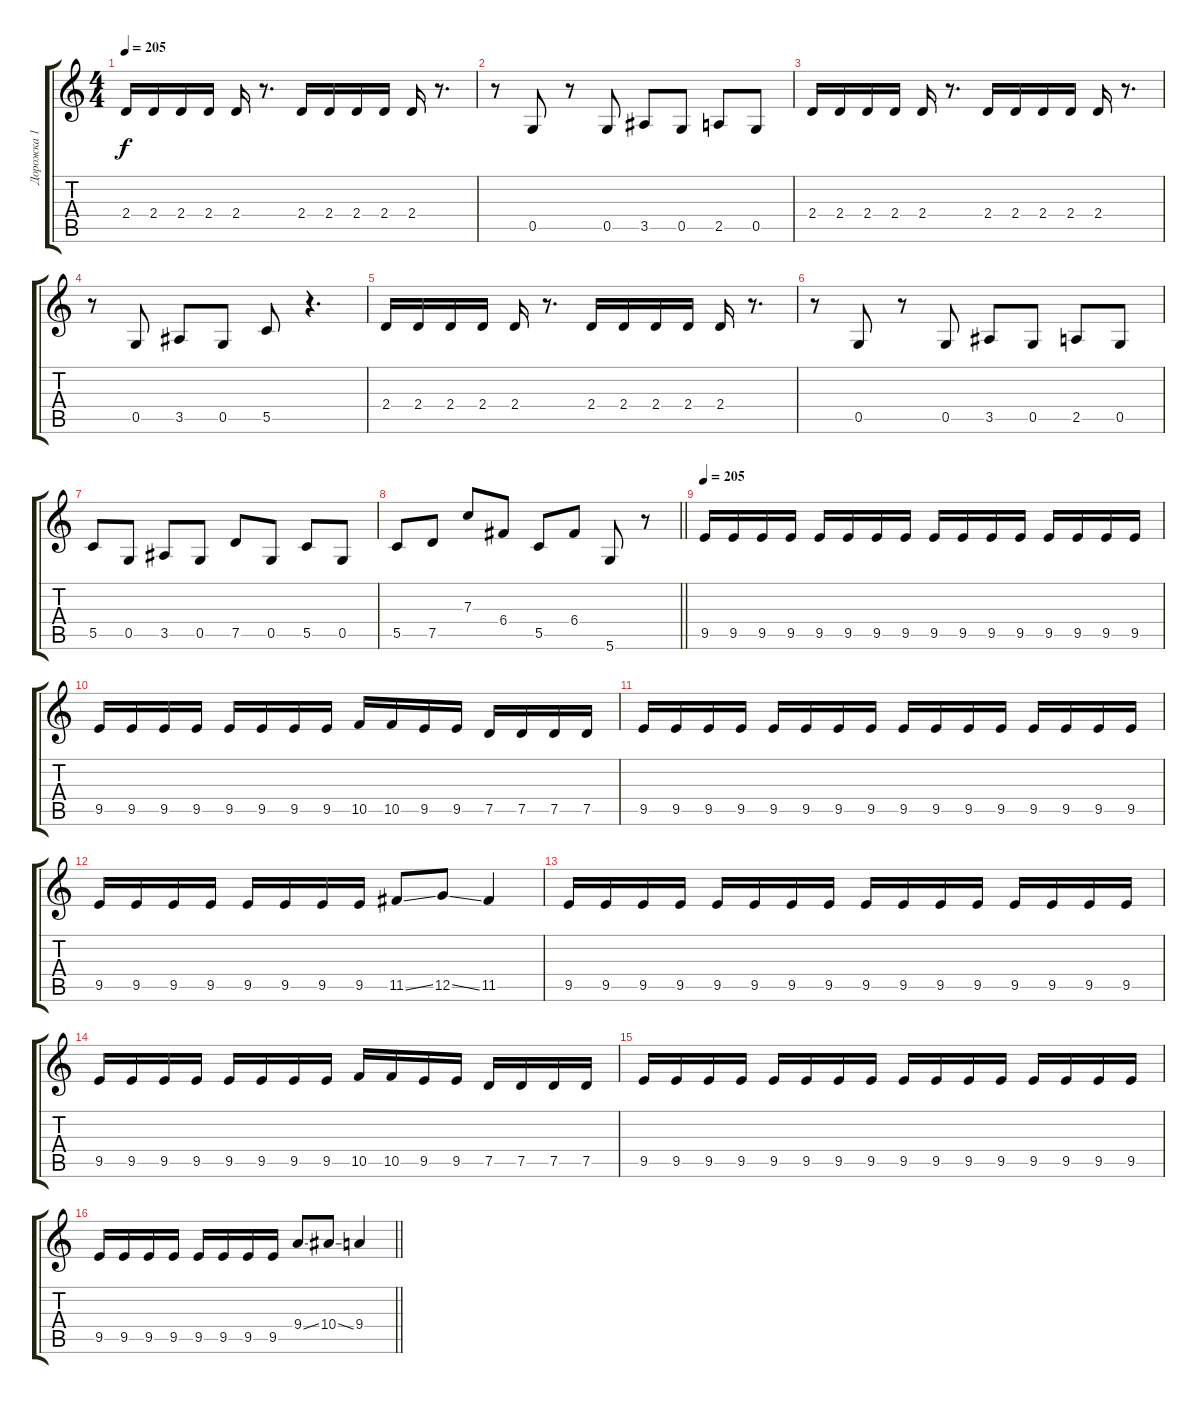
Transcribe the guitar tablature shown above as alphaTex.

\track ("Дорожка 1" "Дорожка 1") {instrument distortionguitar}
\staff {score tabs}
\tuning (D4 A3 F3 C3 G2 D2) {hide}
\ts (4 4)
\tempo 205
\clef g2
\ks c
2.4.16{dy f instrument distortionguitar} 2.4.16 2.4.16 2.4.16 2.4.16 r.8{d} 2.4.16 2.4.16 2.4.16 2.4.16 2.4.16 r.8{d} |
r.8 0.5.8 r.8 0.5.8 3.5.8 0.5.8 2.5.8 0.5.8 |
2.4.16 2.4.16 2.4.16 2.4.16 2.4.16 r.8{d} 2.4.16 2.4.16 2.4.16 2.4.16 2.4.16 r.8{d} |
r.8 0.5.8 3.5.8 0.5.8 5.5.8 r.4{d} |
2.4.16 2.4.16 2.4.16 2.4.16 2.4.16 r.8{d} 2.4.16 2.4.16 2.4.16 2.4.16 2.4.16 r.8{d} |
r.8 0.5.8 r.8 0.5.8 3.5.8 0.5.8 2.5.8 0.5.8 |
5.5.8 0.5.8 3.5.8 0.5.8 7.5.8 0.5.8 5.5.8 0.5.8 |
\barLineRight lightlight
5.5.8 7.5.8 7.3.8 6.4.8 5.5.8 6.4.8 5.6.8 r.8 |
\tempo 205
9.5.16 9.5.16 9.5.16 9.5.16 9.5.16 9.5.16 9.5.16 9.5.16 9.5.16 9.5.16 9.5.16 9.5.16 9.5.16 9.5.16 9.5.16 9.5.16 |
9.5.16 9.5.16 9.5.16 9.5.16 9.5.16 9.5.16 9.5.16 9.5.16 10.5.16 10.5.16 9.5.16 9.5.16 7.5.16 7.5.16 7.5.16 7.5.16 |
9.5.16 9.5.16 9.5.16 9.5.16 9.5.16 9.5.16 9.5.16 9.5.16 9.5.16 9.5.16 9.5.16 9.5.16 9.5.16 9.5.16 9.5.16 9.5.16 |
9.5.16 9.5.16 9.5.16 9.5.16 9.5.16 9.5.16 9.5.16 9.5.16 11.5{ss}.8 12.5{ss}.8 11.5.4 |
9.5.16 9.5.16 9.5.16 9.5.16 9.5.16 9.5.16 9.5.16 9.5.16 9.5.16 9.5.16 9.5.16 9.5.16 9.5.16 9.5.16 9.5.16 9.5.16 |
9.5.16 9.5.16 9.5.16 9.5.16 9.5.16 9.5.16 9.5.16 9.5.16 10.5.16 10.5.16 9.5.16 9.5.16 7.5.16 7.5.16 7.5.16 7.5.16 |
9.5.16 9.5.16 9.5.16 9.5.16 9.5.16 9.5.16 9.5.16 9.5.16 9.5.16 9.5.16 9.5.16 9.5.16 9.5.16 9.5.16 9.5.16 9.5.16 |
\barLineRight lightlight
9.5.16 9.5.16 9.5.16 9.5.16 9.5.16 9.5.16 9.5.16 9.5.16 9.4{ss}.8 10.4{ss}.8 9.4.4
